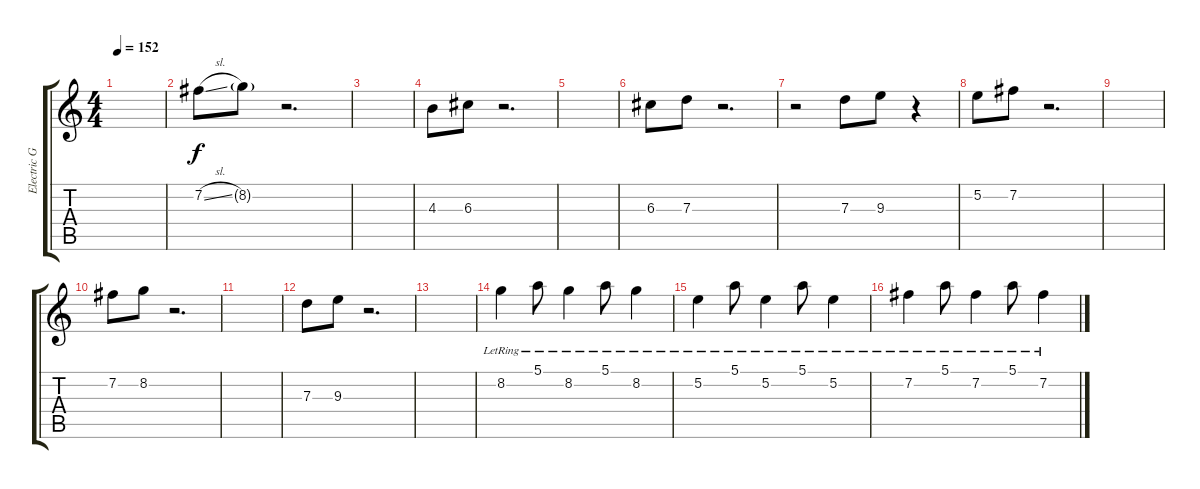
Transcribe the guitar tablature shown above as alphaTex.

\track ("Electric Guitar" "Electric G") {instrument electricguitarclean}
\staff {score tabs}
\tuning (E4 B3 G3 D3 A2 E2) {hide}
\ts (4 4)
\tempo 152
\clef g2
\ks c
|
7.2{sl}.8 8.2{g}.8 r.2{d} |
|
4.3.8 6.3.8 r.2{d} |
|
6.3.8 7.3.8 r.2{d} |
r.2 7.3.8 9.3.8 r.4 |
5.2.8 7.2.8 r.2{d} |
|
7.2.8 8.2.8 r.2{d} |
|
7.3.8 9.3.8 r.2{d} |
|
8.2{lr}.4{volume 10} 5.1{lr}.8 8.2{lr}.4 5.1{lr}.8 8.2{lr}.4 |
5.2{lr}.4 5.1{lr}.8 5.2{lr}.4 5.1{lr}.8 5.2{lr}.4 |
7.2{lr}.4 5.1{lr}.8 7.2{lr}.4 5.1{lr}.8 7.2{lr}.4
